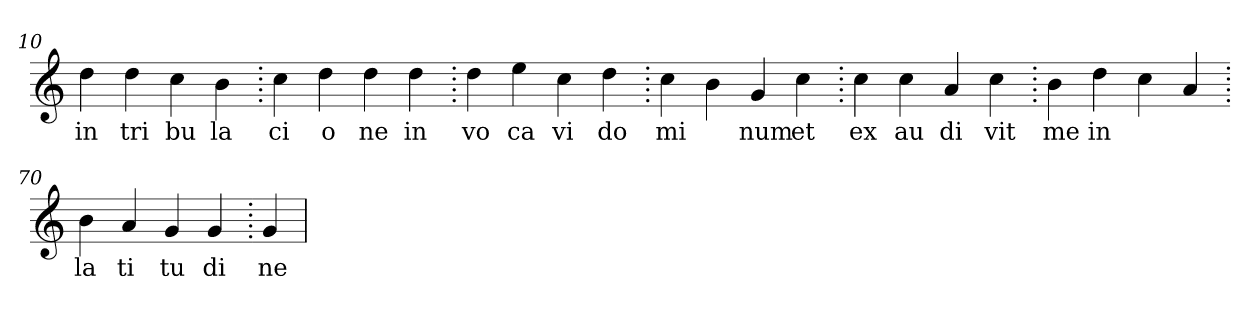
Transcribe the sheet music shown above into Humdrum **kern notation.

**kern	**text
*part1	*part1
*staff1	*staff1
*clefG2	*
=10.	=10.
4dd	in
4dd	tri
4cc	bu
4b	la
=20.	=20.
4cc	ci
4dd	o
4dd	ne
4dd	in
=30.	=30.
4dd	vo
4ee	ca
4cc	vi
4dd	do
=40.	=40.
4cc	mi
4b	.
4g	num
4cc	et
=50.	=50.
4cc	ex
4cc	au
4a	di
4cc	vit
=60.	=60.
4b	me
4dd	in
4cc	.
4a	.
=70.	=70.
4b	la
4a	ti
4g	tu
4g	di
=80.	=80.
4g	ne
=	=
*-	*-
